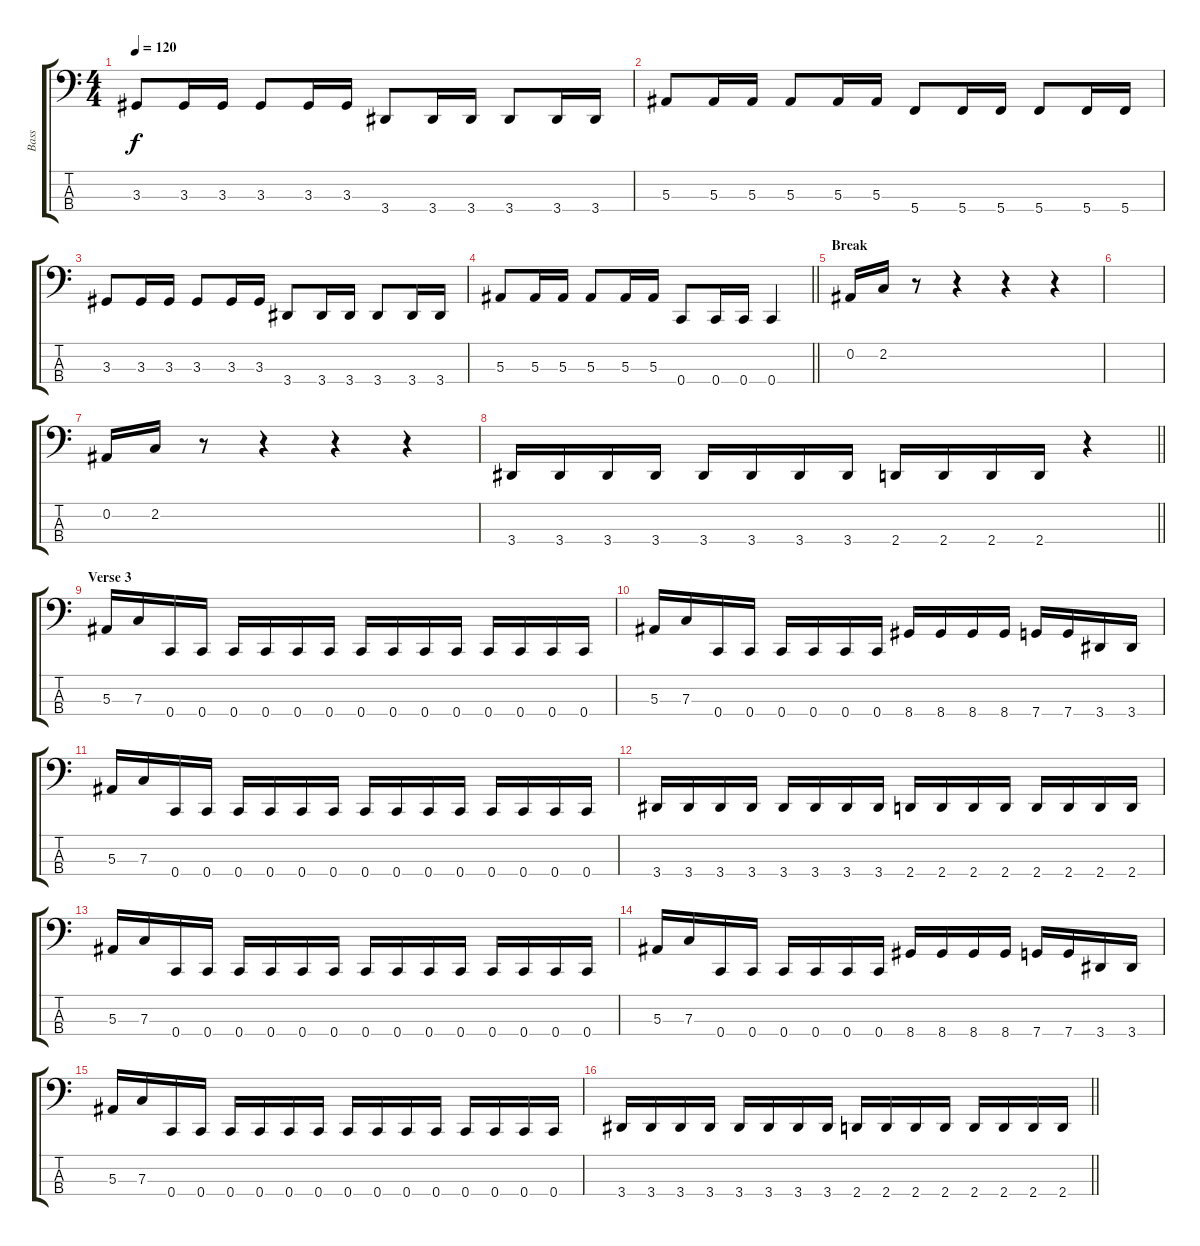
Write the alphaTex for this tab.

\track ("Bass" "Bass") {instrument electricbasspick}
\staff {score tabs}
\tuning (Eb2 Bb1 F1 C1) {hide}
\ts (4 4)
\tempo 120
\clef f4
\ks c
3.3.8{dy f} 3.3.16 3.3.16 3.3.8 3.3.16 3.3.16 3.4.8 3.4.16 3.4.16 3.4.8 3.4.16 3.4.16 |
5.3.8 5.3.16 5.3.16 5.3.8 5.3.16 5.3.16 5.4.8 5.4.16 5.4.16 5.4.8 5.4.16 5.4.16 |
3.3.8 3.3.16 3.3.16 3.3.8 3.3.16 3.3.16 3.4.8 3.4.16 3.4.16 3.4.8 3.4.16 3.4.16 |
\barLineRight lightlight
5.3.8 5.3.16 5.3.16 5.3.8 5.3.16 5.3.16 0.4.8 0.4.16 0.4.16 0.4.4 |
\section ("" "Break")
0.2.16 2.2.16 r.8 r.4 r.4 r.4 |
|
0.2.16 2.2.16 r.8 r.4 r.4 r.4 |
\barLineRight lightlight
3.4.16 3.4.16 3.4.16 3.4.16 3.4.16 3.4.16 3.4.16 3.4.16 2.4.16 2.4.16 2.4.16 2.4.16 r.4 |
\section ("" "Verse 3")
5.3.16 7.3.16 0.4.16 0.4.16 0.4.16 0.4.16 0.4.16 0.4.16 0.4.16 0.4.16 0.4.16 0.4.16 0.4.16 0.4.16 0.4.16 0.4.16 |
5.3.16 7.3.16 0.4.16 0.4.16 0.4.16 0.4.16 0.4.16 0.4.16 8.4.16 8.4.16 8.4.16 8.4.16 7.4.16 7.4.16 3.4.16 3.4.16 |
5.3.16 7.3.16 0.4.16 0.4.16 0.4.16 0.4.16 0.4.16 0.4.16 0.4.16 0.4.16 0.4.16 0.4.16 0.4.16 0.4.16 0.4.16 0.4.16 |
3.4.16 3.4.16 3.4.16 3.4.16 3.4.16 3.4.16 3.4.16 3.4.16 2.4.16 2.4.16 2.4.16 2.4.16 2.4.16 2.4.16 2.4.16 2.4.16 |
5.3.16 7.3.16 0.4.16 0.4.16 0.4.16 0.4.16 0.4.16 0.4.16 0.4.16 0.4.16 0.4.16 0.4.16 0.4.16 0.4.16 0.4.16 0.4.16 |
5.3.16 7.3.16 0.4.16 0.4.16 0.4.16 0.4.16 0.4.16 0.4.16 8.4.16 8.4.16 8.4.16 8.4.16 7.4.16 7.4.16 3.4.16 3.4.16 |
5.3.16 7.3.16 0.4.16 0.4.16 0.4.16 0.4.16 0.4.16 0.4.16 0.4.16 0.4.16 0.4.16 0.4.16 0.4.16 0.4.16 0.4.16 0.4.16 |
\barLineRight lightlight
3.4.16 3.4.16 3.4.16 3.4.16 3.4.16 3.4.16 3.4.16 3.4.16 2.4.16 2.4.16 2.4.16 2.4.16 2.4.16 2.4.16 2.4.16 2.4.16
